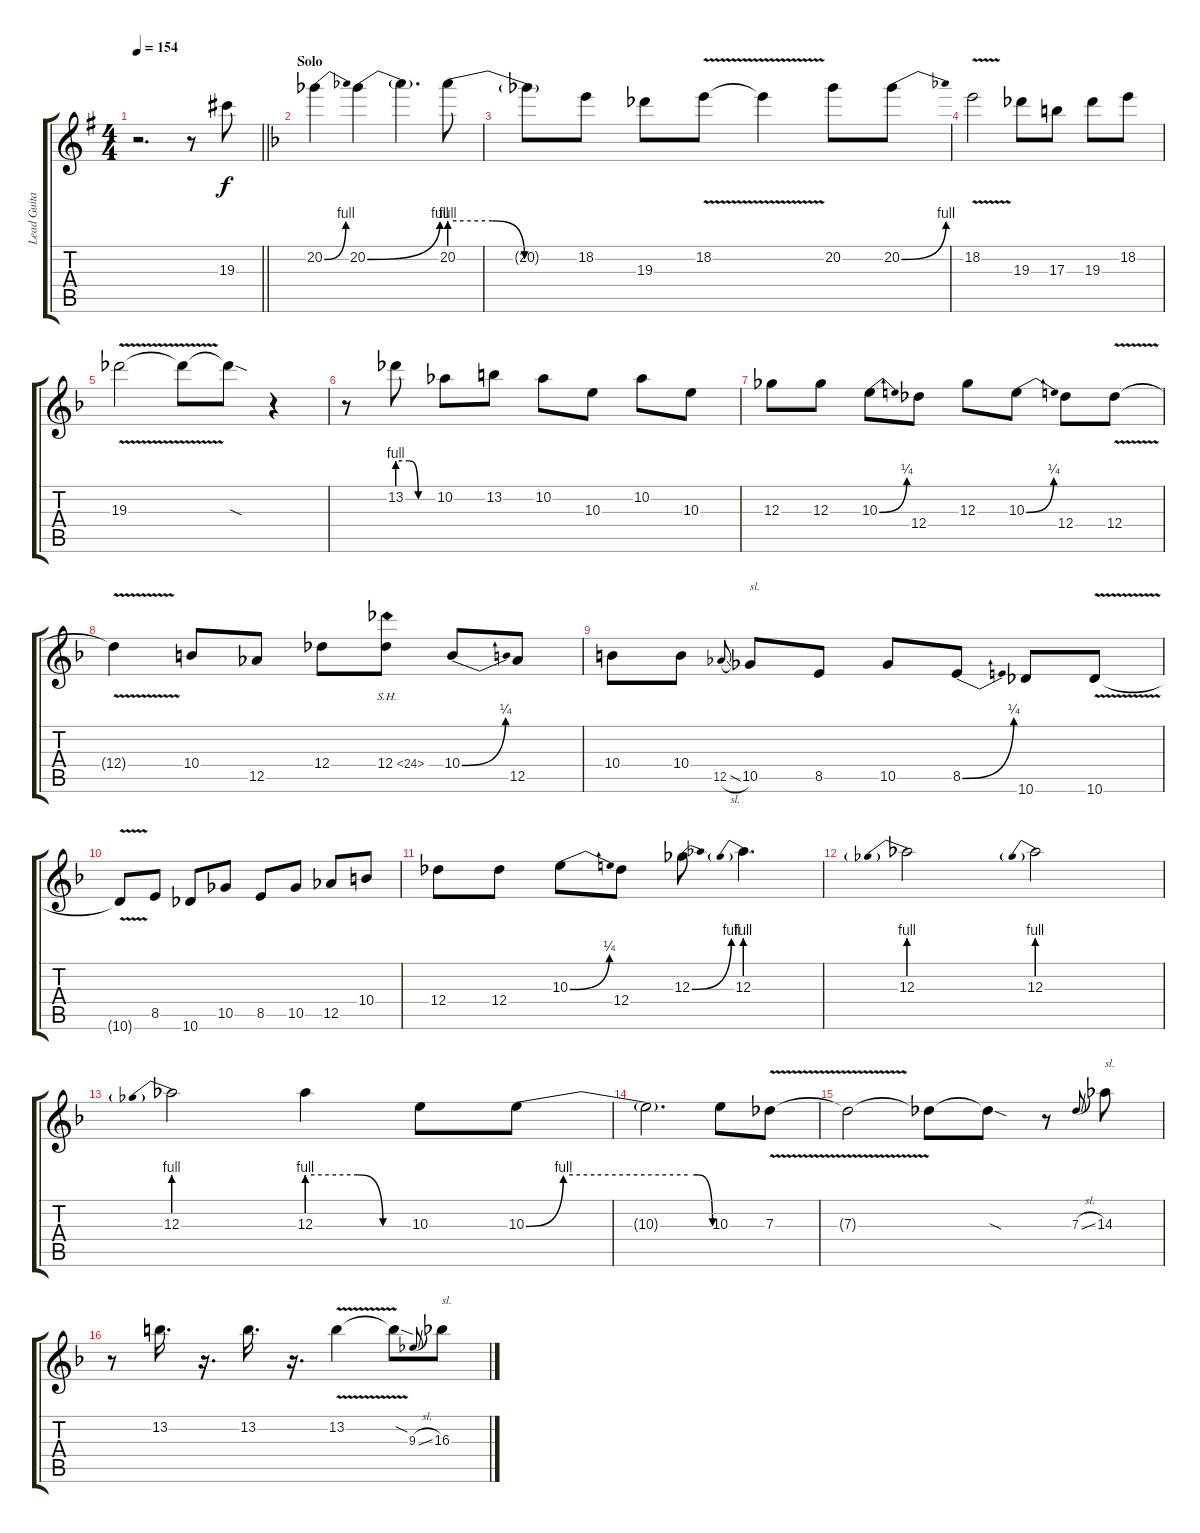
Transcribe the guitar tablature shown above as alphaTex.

\track ("Lead Guitar" "Lead Guita") {instrument distortionguitar}
\staff {score tabs}
\tuning (Eb4 Bb3 Gb3 Db3 Ab2 Eb2) {hide}
\ts (4 4)
\tempo 154
\clef g2
\barLineRight lightlight
\ks eminor
r.2{d dy f} r.8 19.3.8 |
\section ("" "Solo")
\ks dminor
20.2{be (bend 0 0 60 4)}.4 20.2{be (bend 0 0 60 4)}.4 20.2{t}.4{d} 20.2{be (custom 0 4 20 4 35 0 60 0)}.8 |
20.2{t}.8 18.2.8 19.3.8 18.2{v}.8 18.2{t}.4 20.2.8 20.2{be (bend 0 0 60 4)}.8 |
18.2{v}.2 19.3.8 17.3.8 19.3.8 18.2.8 |
19.3{v}.2 19.3{t}.8 19.3{sod t}.8 r.4 |
r.8 13.2{be (custom 0 4 20 4 35 0 60 0)}.8 10.2.8 13.2.8 10.2.8 10.3.8 10.2.8 10.3.8 |
12.3.8 12.3.8 10.3{be (bend 0 0 60 1)}.8 12.4.8 12.3.8 10.3{be (bend 0 0 60 1)}.8 12.4.8 12.4{v}.8 |
12.4{t}.4 10.4.8 12.5.8 12.4.8 12.4{sh 12}.8 10.4{be (bend 0 0 60 1)}.8 12.5.8 |
10.4.8 10.4.8 12.5{sl}.8{gr onbeat} 10.5.8{txt "sl."} 8.5.8 10.5.8 8.5{be (bend 0 0 60 1)}.8 10.6.8 10.6{v}.8 |
10.6{t}.8 8.5.8 10.6.8 10.5.8 8.5.8 10.5.8 12.5.8 10.4.8 |
12.4.8 12.4.8 10.3{be (bend 0 0 60 1)}.8 12.4.8 12.3{be (bend 0 0 60 4)}.8 12.3{be (prebend 0 4 60 4)}.4{d} |
12.3{be (prebend 0 4 60 4)}.2 12.3{be (prebend 0 4 60 4)}.2 |
12.3{be (prebend 0 4 60 4)}.2 12.3{be (custom 0 4 30 4 45 0 60 0)}.4 10.3.8 10.3{be (custom 0 0 12 4 22 4 52 4 55 4 60 0)}.8 |
10.3{t}.2{d} 10.3.8 7.3{v}.8 |
7.3{t}.2 7.3{t}.8 7.3{sod t}.8 r.8 7.3{sl}.8{gr onbeat} 14.3.8{txt "sl."} |
r.8 13.2.16{d} r.16{d} 13.2.16{d} r.16{d} 13.2{v}.4 13.2{sod t}.8 9.3{sl}.8{gr onbeat} 16.3.8{txt "sl."}
